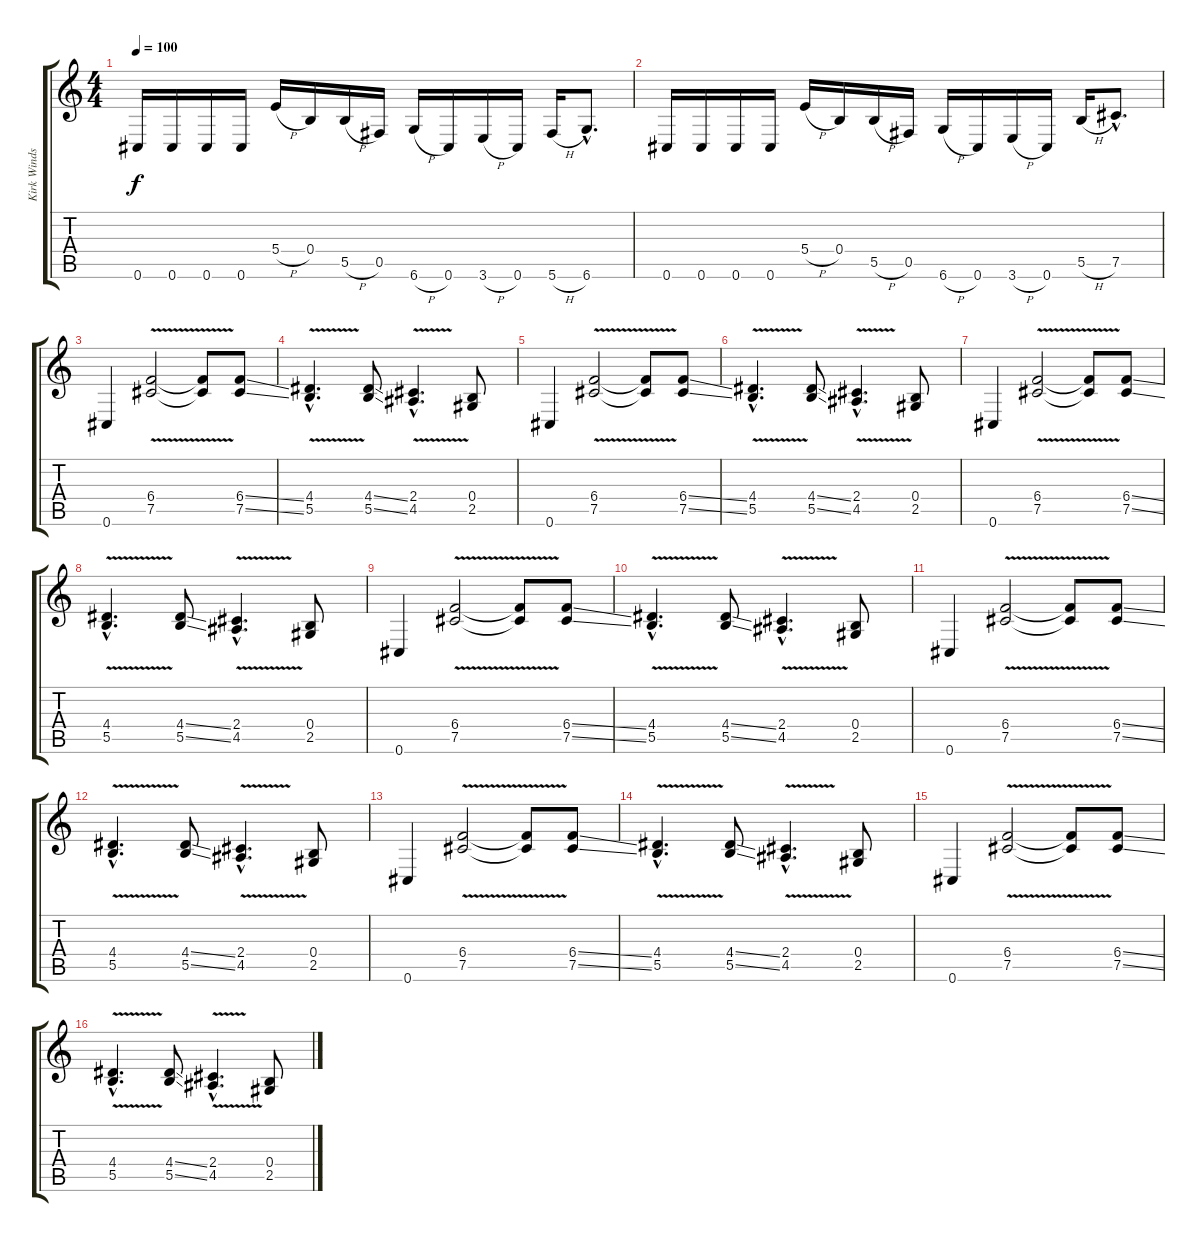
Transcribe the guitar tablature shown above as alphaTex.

\track ("Kirk Windstein" "Kirk Winds") {instrument overdrivenguitar}
\staff {score tabs}
\tuning (Db4 Ab3 E3 B2 Gb2 Db2) {hide}
\ts (4 4)
\tempo 100
\clef g2
\ks c
0.6.16{dy f} 0.6.16 0.6.16 0.6.16 5.4{h}.16 0.4.16 5.5{h}.16 0.5.16 6.6{h}.16 0.6.16 3.6{h}.16 0.6.16 5.6{h}.16 6.6{hac}.8{d} |
0.6.16 0.6.16 0.6.16 0.6.16 5.4{h}.16 0.4.16 5.5{h}.16 0.5.16 6.6{h}.16 0.6.16 3.6{h}.16 0.6.16 5.5{h}.16 7.5{hac}.8{d} |
0.6.4 (6.4{v} 7.5{v}).2 (6.4{t} 7.5{t}).8 (6.4{ss} 7.5{ss}).8 |
(4.4{v hac} 5.5{v hac}).4{d} (4.4{ss} 5.5{ss}).8 (2.4{v hac} 4.5{v hac}).4{d} (0.4 2.5).8 |
0.6.4 (6.4{v} 7.5{v}).2 (6.4{t} 7.5{t}).8 (6.4{ss} 7.5{ss}).8 |
(4.4{v hac} 5.5{v hac}).4{d} (4.4{ss} 5.5{ss}).8 (2.4{v hac} 4.5{v hac}).4{d} (0.4 2.5).8 |
0.6.4 (6.4{v} 7.5{v}).2 (6.4{t} 7.5{t}).8 (6.4{ss} 7.5{ss}).8 |
(4.4{v hac} 5.5{v hac}).4{d} (4.4{ss} 5.5{ss}).8 (2.4{v hac} 4.5{v hac}).4{d} (0.4 2.5).8 |
0.6.4 (6.4{v} 7.5{v}).2 (6.4{t} 7.5{t}).8 (6.4{ss} 7.5{ss}).8 |
(4.4{v hac} 5.5{v hac}).4{d} (4.4{ss} 5.5{ss}).8 (2.4{v hac} 4.5{v hac}).4{d} (0.4 2.5).8 |
0.6.4 (6.4{v} 7.5{v}).2 (6.4{t} 7.5{t}).8 (6.4{ss} 7.5{ss}).8 |
(4.4{v hac} 5.5{v hac}).4{d} (4.4{ss} 5.5{ss}).8 (2.4{v hac} 4.5{v hac}).4{d} (0.4 2.5).8 |
0.6.4 (6.4{v} 7.5{v}).2 (6.4{t} 7.5{t}).8 (6.4{ss} 7.5{ss}).8 |
(4.4{v hac} 5.5{v hac}).4{d} (4.4{ss} 5.5{ss}).8 (2.4{v hac} 4.5{v hac}).4{d} (0.4 2.5).8 |
0.6.4 (6.4{v} 7.5{v}).2 (6.4{t} 7.5{t}).8 (6.4{ss} 7.5{ss}).8 |
(4.4{v hac} 5.5{v hac}).4{d} (4.4{ss} 5.5{ss}).8 (2.4{v hac} 4.5{v hac}).4{d} (0.4 2.5).8
